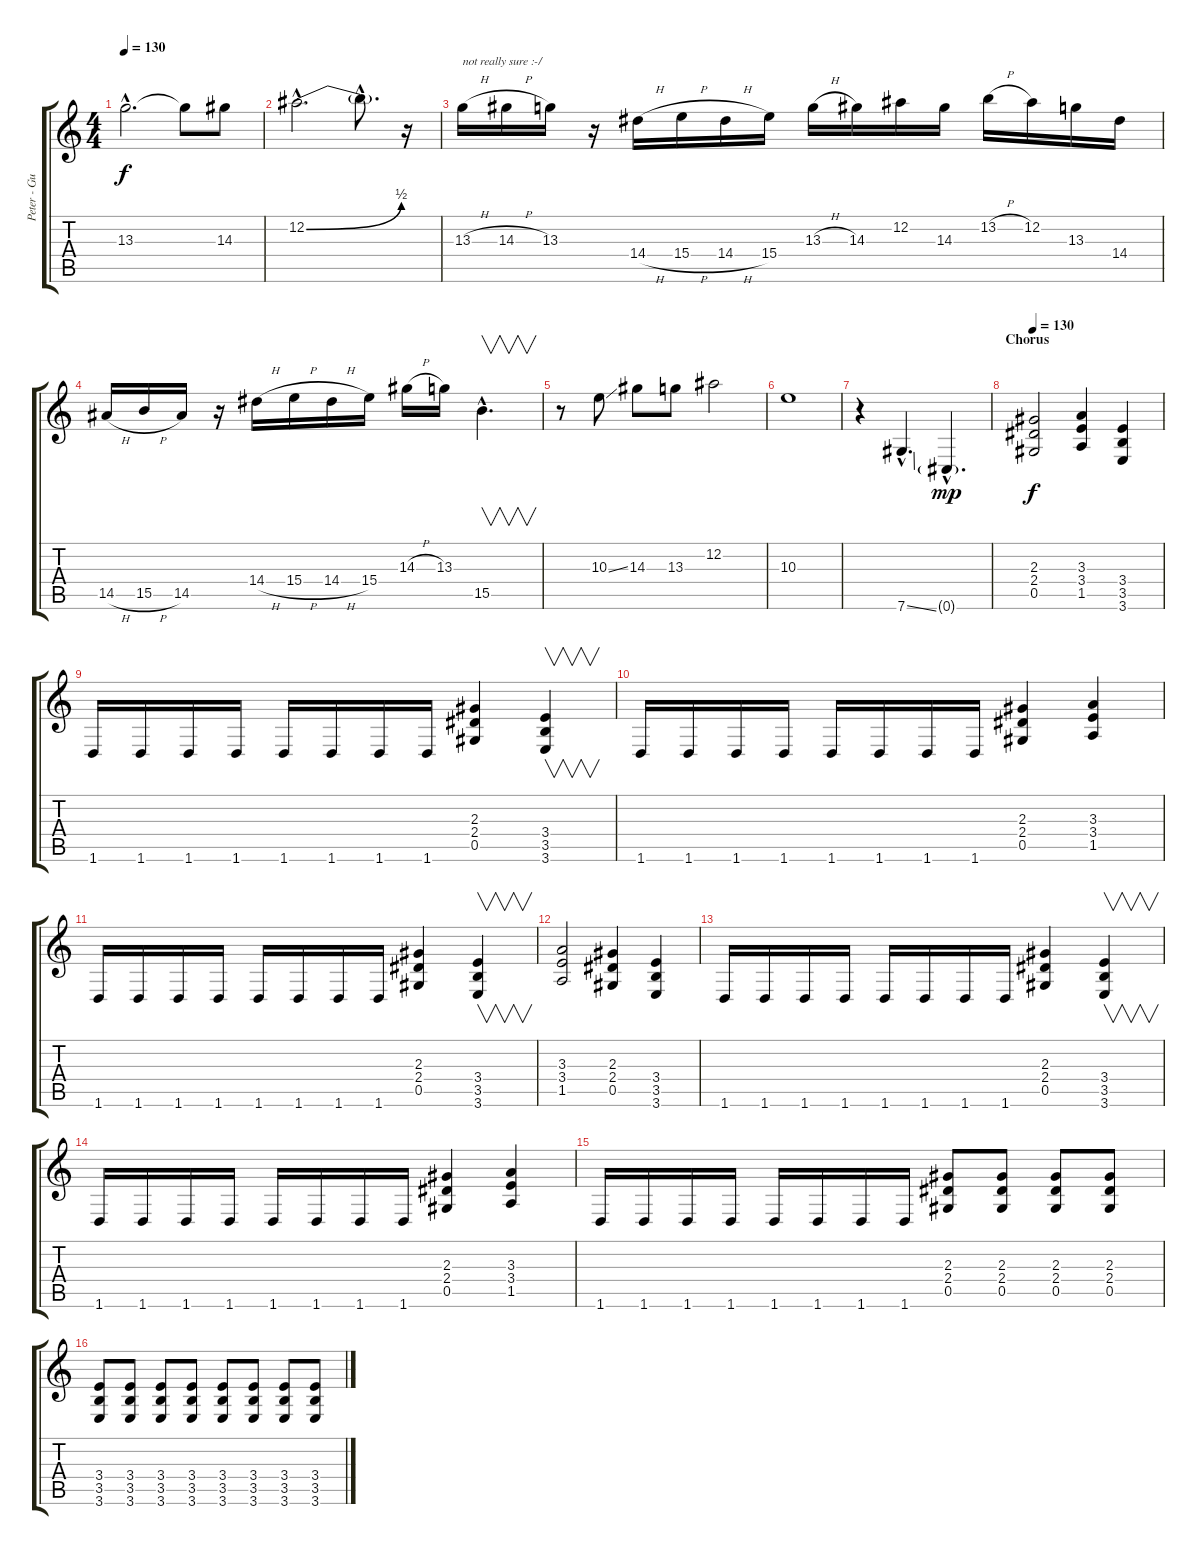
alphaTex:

\track ("Peter - Guitar" "Peter - Gu") {instrument distortionguitar}
\staff {score tabs}
\tuning (Eb4 Bb3 Gb3 Db3 Ab2 Db2) {hide}
\ts (4 4)
\tempo 130
\clef g2
\ks c
13.3{hac}.2{d dy f} 13.3{t}.8 14.3.8 |
12.2{be (bend 0 0 60 2) hac}.2{d} 12.2{hac t}.8{d} r.16 |
13.3{h}.16{txt "not really sure :-/"} 14.3{h}.16 13.3.16 r.16 14.4{h}.16 15.4{h}.16 14.4{h}.16 15.4.16 13.3{h}.16 14.3.16 12.2.16 14.3.16 13.2{h}.16 12.2.16 13.3.16 14.4.16 |
14.5{h}.16 15.5{h}.16 14.5.16 r.16 14.4{h}.16 15.4{h}.16 14.4{h}.16 15.4.16 14.3{h}.16 13.3.16 15.5{hac}.4{v d} |
r.8 10.3{ss}.8 14.3.8 13.3.8 12.2.2 |
10.3.1 |
r.4 7.6{ss hac}.4{d} 0.6{g hac}.4{d dy mp} |
\section ("" "Chorus")
\tempo 130
(2.3 2.4 0.5).2{dy f volume 12 balance 3 instrument distortionguitar} (3.3 3.4 1.5).4 (3.4 3.5 3.6).4 |
1.6.16 1.6.16 1.6.16 1.6.16 1.6.16 1.6.16 1.6.16 1.6.16 (2.3 2.4 0.5).4 (3.4 3.5 3.6).4{v} |
1.6.16 1.6.16 1.6.16 1.6.16 1.6.16 1.6.16 1.6.16 1.6.16 (2.3 2.4 0.5).4 (3.3 3.4 1.5).4 |
1.6.16 1.6.16 1.6.16 1.6.16 1.6.16 1.6.16 1.6.16 1.6.16 (2.3 2.4 0.5).4 (3.4 3.5 3.6).4{v} |
(3.3 3.4 1.5).2 (2.3 2.4 0.5).4 (3.4 3.5 3.6).4 |
1.6.16 1.6.16 1.6.16 1.6.16 1.6.16 1.6.16 1.6.16 1.6.16 (2.3 2.4 0.5).4 (3.4 3.5 3.6).4{v} |
1.6.16 1.6.16 1.6.16 1.6.16 1.6.16 1.6.16 1.6.16 1.6.16 (2.3 2.4 0.5).4 (3.3 3.4 1.5).4 |
1.6.16 1.6.16 1.6.16 1.6.16 1.6.16 1.6.16 1.6.16 1.6.16 (2.3 2.4 0.5).8 (2.3 2.4 0.5).8 (2.3 2.4 0.5).8 (2.3 2.4 0.5).8 |
(3.4 3.5 3.6).8 (3.4 3.5 3.6).8 (3.4 3.5 3.6).8 (3.4 3.5 3.6).8 (3.4 3.5 3.6).8 (3.4 3.5 3.6).8 (3.4 3.5 3.6).8 (3.4 3.5 3.6).8
